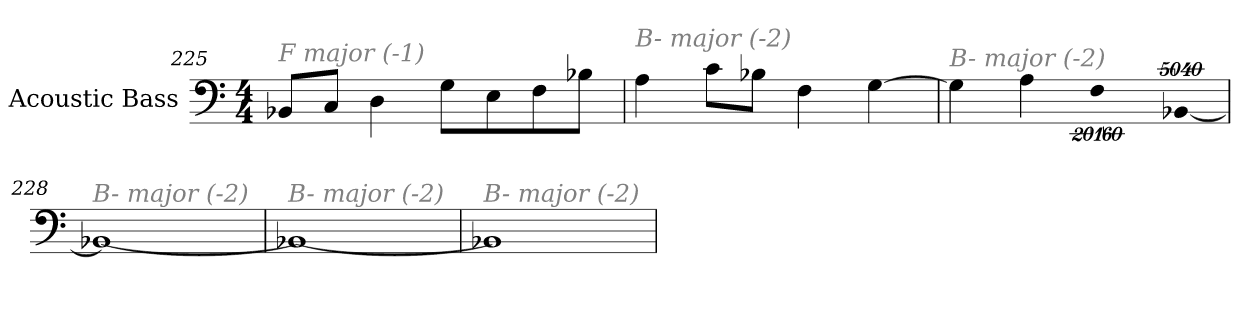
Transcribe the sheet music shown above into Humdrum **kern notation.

**kern
*part1
*staff1
*I"Acoustic Bass
*clefF4
*ITrd7c12
*k[]
*C:
*M4/4
=225
!LO:TX:i:color=#808080:t=F major (-1)
8BBB-XL
8CCJ
4DD
8GGL
8EE
8FF
8BB-XJ
=226
!LO:TX:i:color=#808080:t=B- major (-2)
4AA
8CL
8BB-XJ
4FF
[4GG
=227
!LO:TX:i:color=#808080:t=B- major (-2)
4GG]
4AA
!LO:N:vis=2
40320%13427FF
!LO:N:vis=4
[20160%3347BBB-X
=228
!LO:TX:i:color=#808080:t=B- major (-2)
1BBB-X_
=229
!LO:TX:i:color=#808080:t=B- major (-2)
1BBB-X_
=230
!LO:TX:i:color=#808080:t=B- major (-2)
1BBB-X]
=
*-
